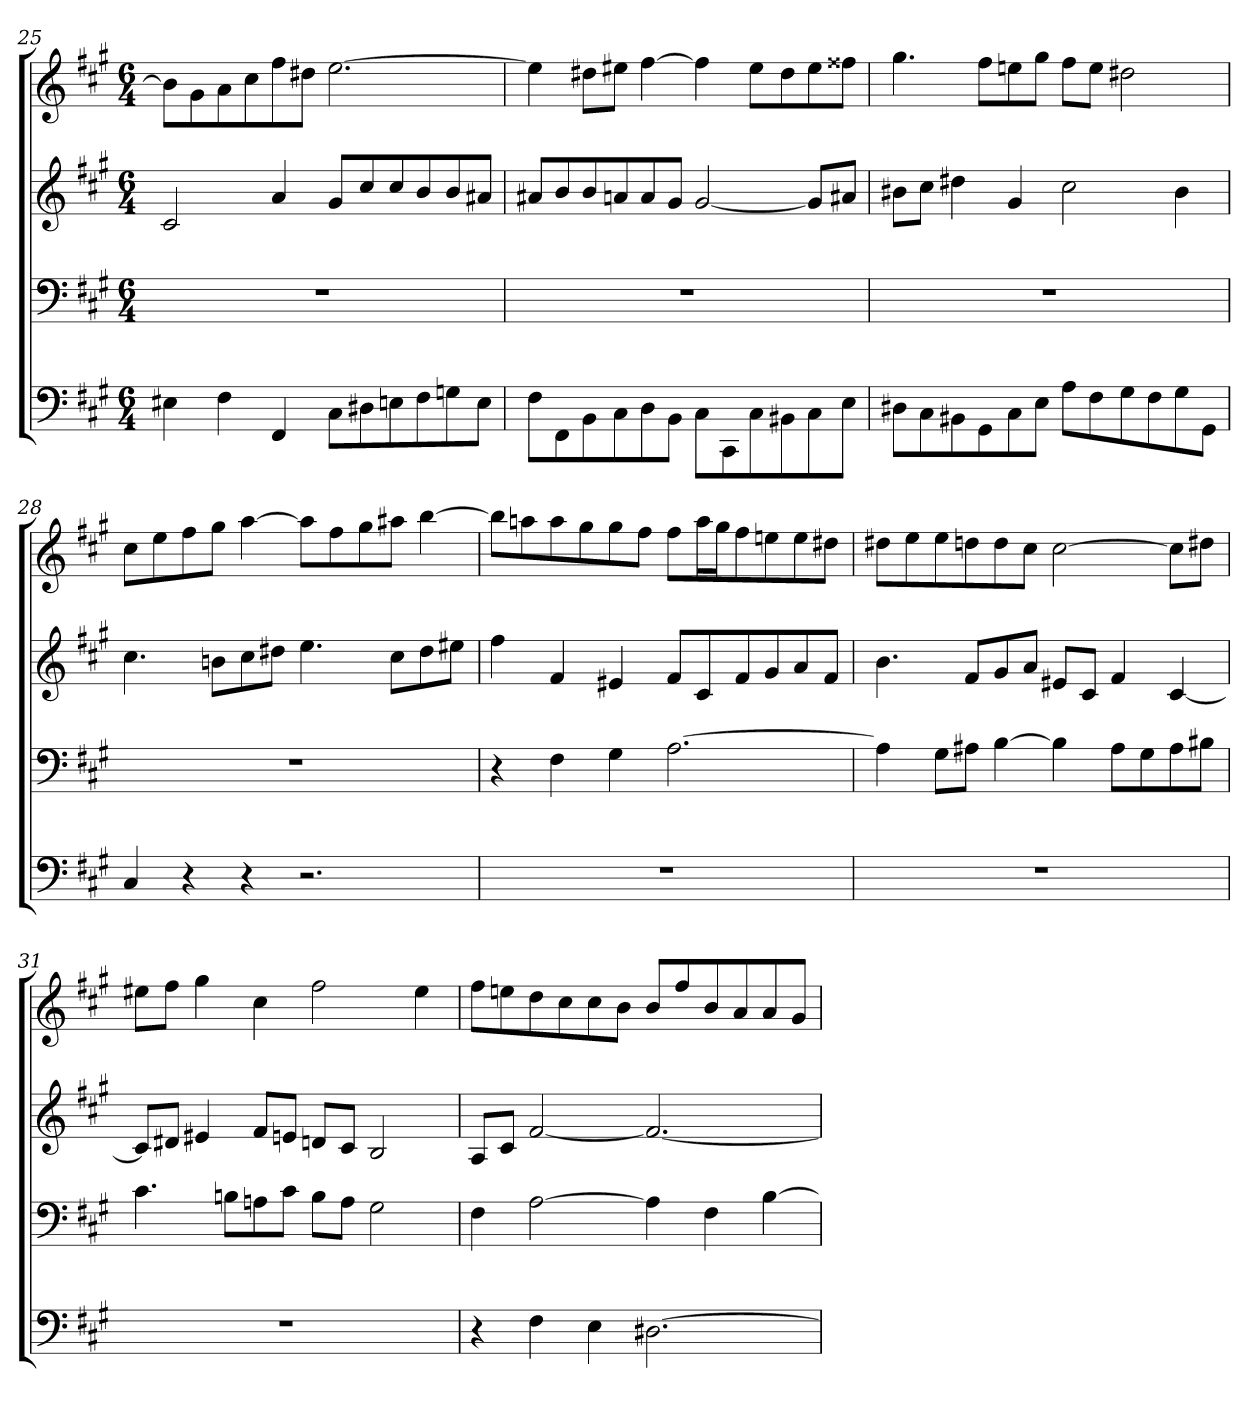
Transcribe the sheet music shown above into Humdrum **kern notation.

**kern	**kern	**kern	**kern
*part4	*part3	*part2	*part1
*staff4	*staff3	*staff2	*staff1
*clefF4	*clefF4	*clefG2	*clefG2
*k[f#c#g#]	*k[f#c#g#]	*k[f#c#g#]	*k[f#c#g#]
*f#:	*f#:	*f#:	*f#:
*M6/4	*M6/4	*M6/4	*M6/4
=25	=25	=25	=25
4E#X	1.r	2c#	8b\L]
.	.	.	8g#\
4F#	.	.	8a\
.	.	.	8cc#\
4FF#	.	4a	8ff#\
.	.	.	8dd#X\J
8C#\L	.	8g#/L	[2.ee
8D#X\	.	8cc#/	.
8En\	.	8cc#/	.
8F#\	.	8b/	.
8Gn\	.	8b/	.
8E\J	.	8a#X/J	.
=26	=26	=26	=26
8F#\L	1.r	8a#X/L	4ee]
8FF#\	.	8b/	.
8BB\	.	8b/	8dd#X\L
8C#\	.	8an/	8ee#X\J
8D\	.	8a/	[4ff#
8BB\J	.	8g#/J	.
8C#\L	.	[2g#	4ff#]
8CC#\	.	.	.
8C#\	.	.	8ee#\L
8BB#X\	.	.	8dd#\
8C#\	.	8g#/L]	8ee#\
8E\J	.	8a#X/J	8ff##X\J
=27	=27	=27	=27
8D#X\L	1.r	8b#X\L	4.gg#
8C#\	.	8cc#\J	.
8BB#X\	.	4dd#X	.
8GG#\	.	.	8ff#\L
8C#\	.	4g#	8een\
8E\J	.	.	8gg#\J
8A\L	.	2cc#	8ff#\L
8F#\	.	.	8ee\J
8G#\	.	.	2dd#X
8F#\	.	.	.
8G#\	.	4b#	.
8GG#\J	.	.	.
=28	=28	=28	=28
4C#	1.r	4.cc#	8cc#\L
.	.	.	8ee\
4r	.	.	8ff#\
.	.	8bn\L	8gg#\J
4r	.	8cc#\	[4aa
.	.	8dd#X\J	.
2.r	.	4.ee	8aa\L]
.	.	.	8ff#\
.	.	.	8gg#\
.	.	8cc#\L	8aa#X\J
.	.	8dd#\	[4bb
.	.	8ee#X\J	.
=29	=29	=29	=29
1.r	4r	4ff#	8bb\L]
.	.	.	8aan\
.	4F#	4f#	8aa\
.	.	.	8gg#\
.	4G#	4e#X	8gg#\
.	.	.	8ff#\J
.	[2.A	8f#/L	8ff#\L
.	.	8c#/	16aa\L
.	.	.	16gg#\J
.	.	8f#/	8ff#\
.	.	8g#/	8een\
.	.	8a/	8ee\
.	.	8f#/J	8dd#X\J
=30	=30	=30	=30
1.r	4A]	4.b	8dd#X\L
.	.	.	8ee\
.	8G#\L	.	8ee\
.	8A#X\J	8f#/L	8ddn\
.	[4B	8g#/	8dd\
.	.	8a/J	8cc#\J
.	4B]	8e#X/L	[2cc#
.	.	8c#/J	.
.	8A#\L	4f#	.
.	8G#\	.	.
.	8A#\	[4c#	8cc#\L]
.	8B#X\J	.	8dd#X\J
=31	=31	=31	=31
1.r	4.c#	8c#/L]	8ee#X\L
.	.	8d#X/J	8ff#\J
.	.	4e#X	4gg#
.	8Bn\L	.	.
.	8An\	8f#/L	4cc#
.	8c#\J	8en/J	.
.	8B\L	8dn/L	2ff#
.	8A\J	8c#/J	.
.	2G#	2B	.
.	.	.	4ee#
=32	=32	=32	=32
4r	4F#	8A/L	8ff#\L
.	.	8c#/J	8een\
4F#	[2A	[2f#	8dd\
.	.	.	8cc#\
4E	.	.	8cc#\
.	.	.	8b\J
[2.D#X	4A]	2.f#_	8b/L
.	.	.	8ff#/
.	4F#	.	8b/
.	.	.	8a/
.	[4B	.	8a/
.	.	.	8g#/J
=	=	=	=
*-	*-	*-	*-
